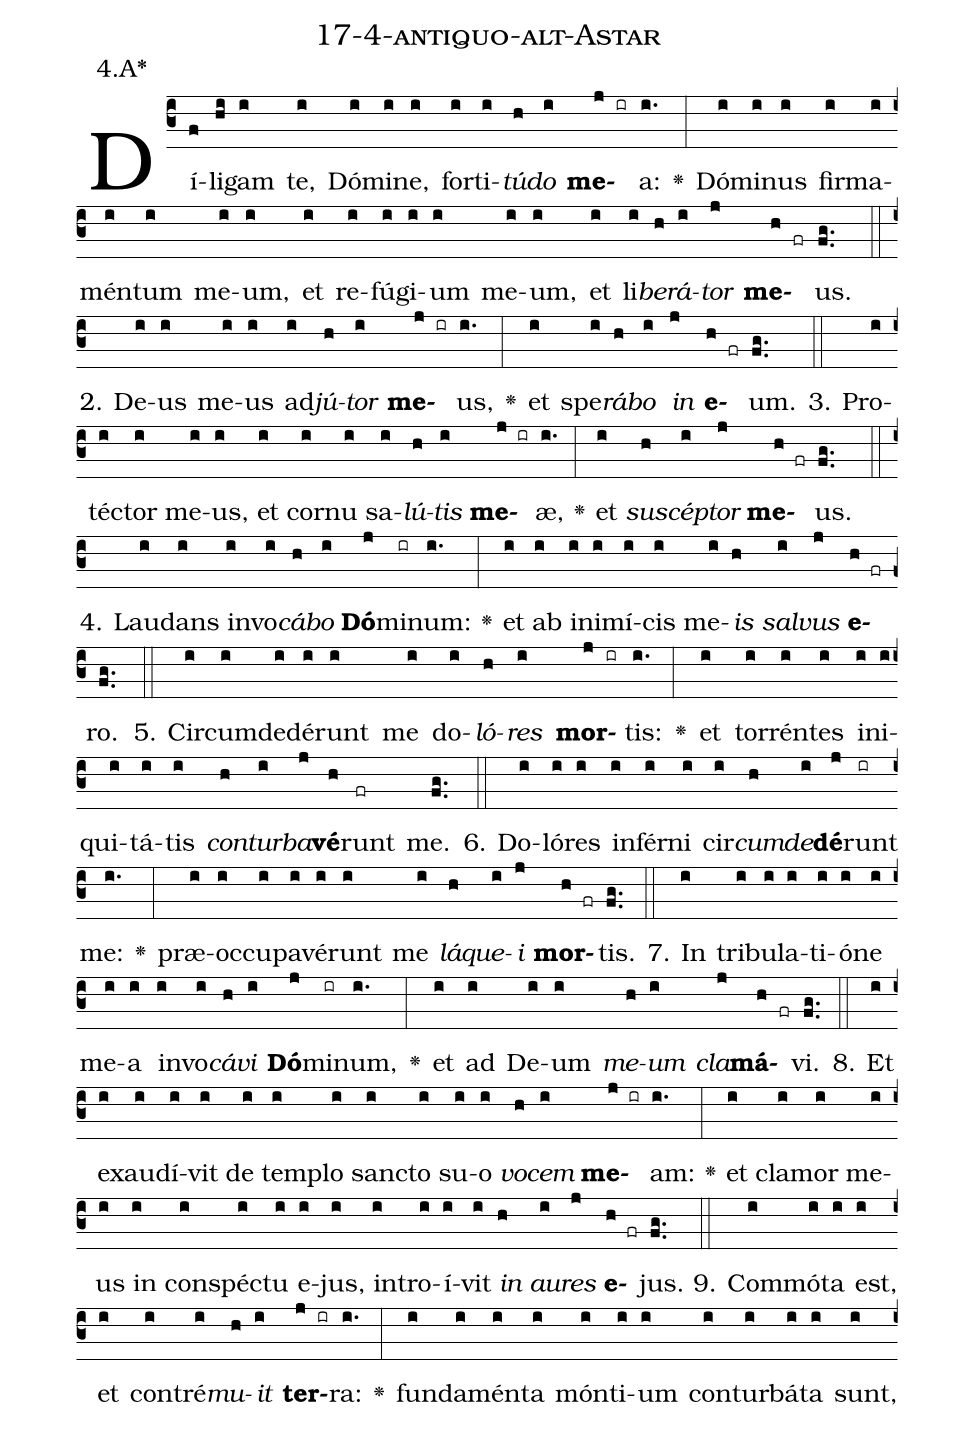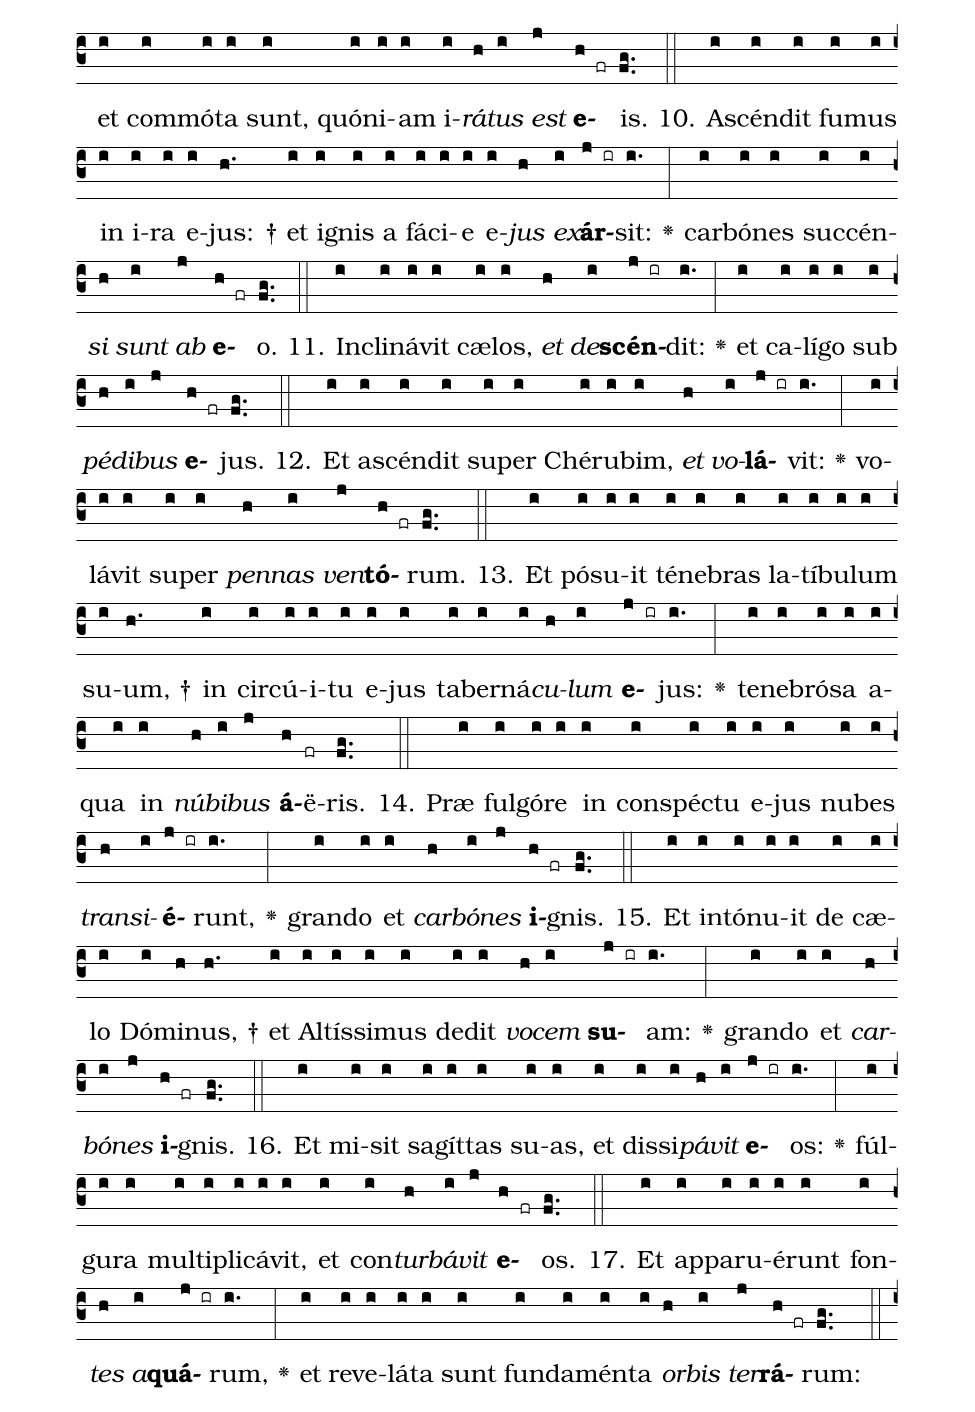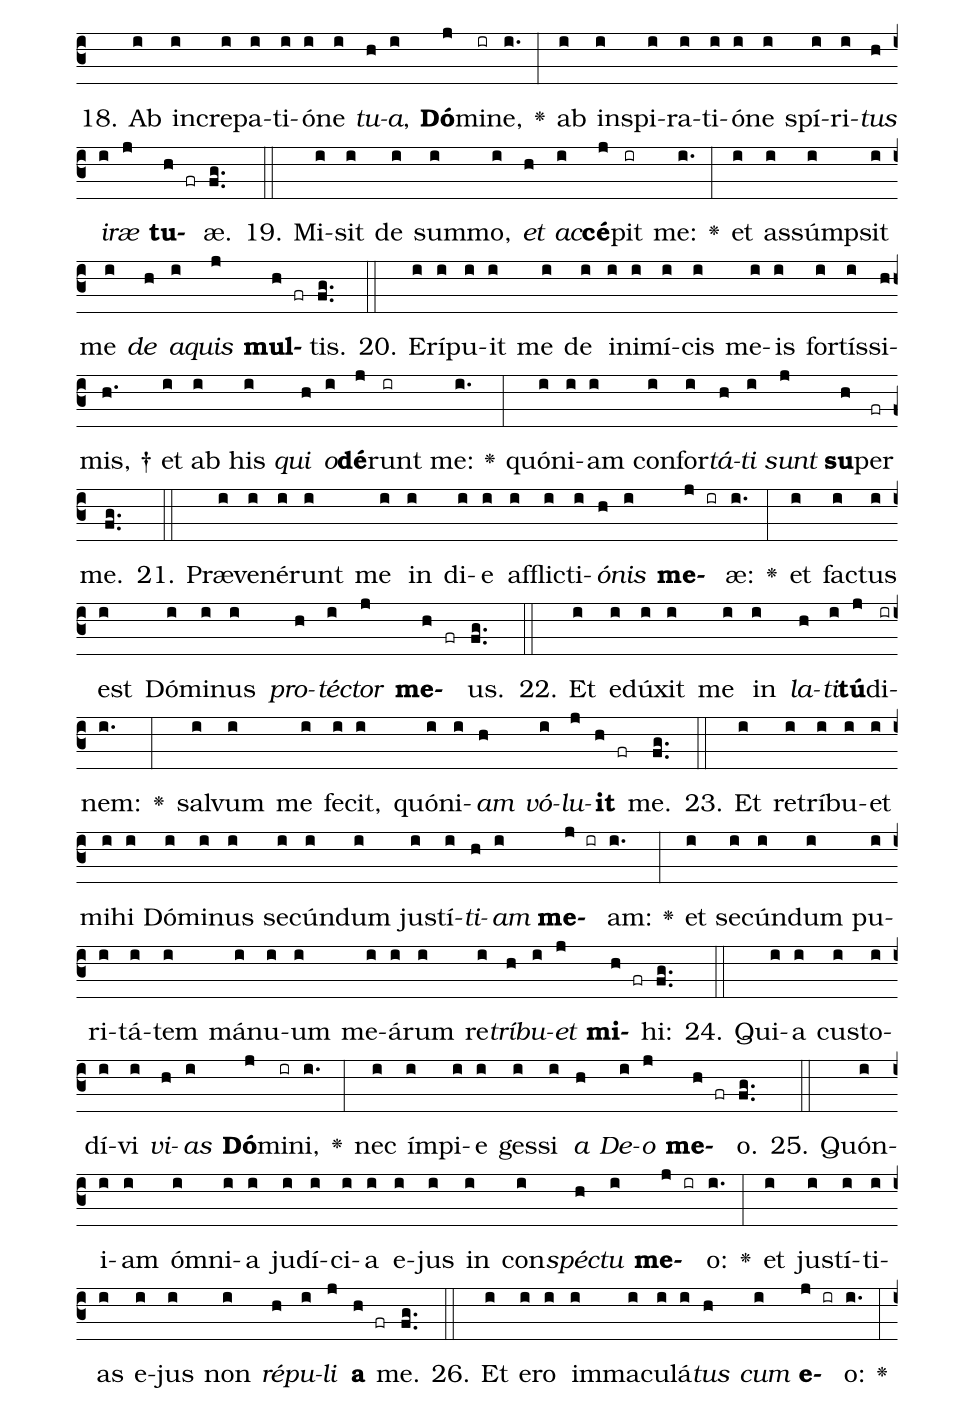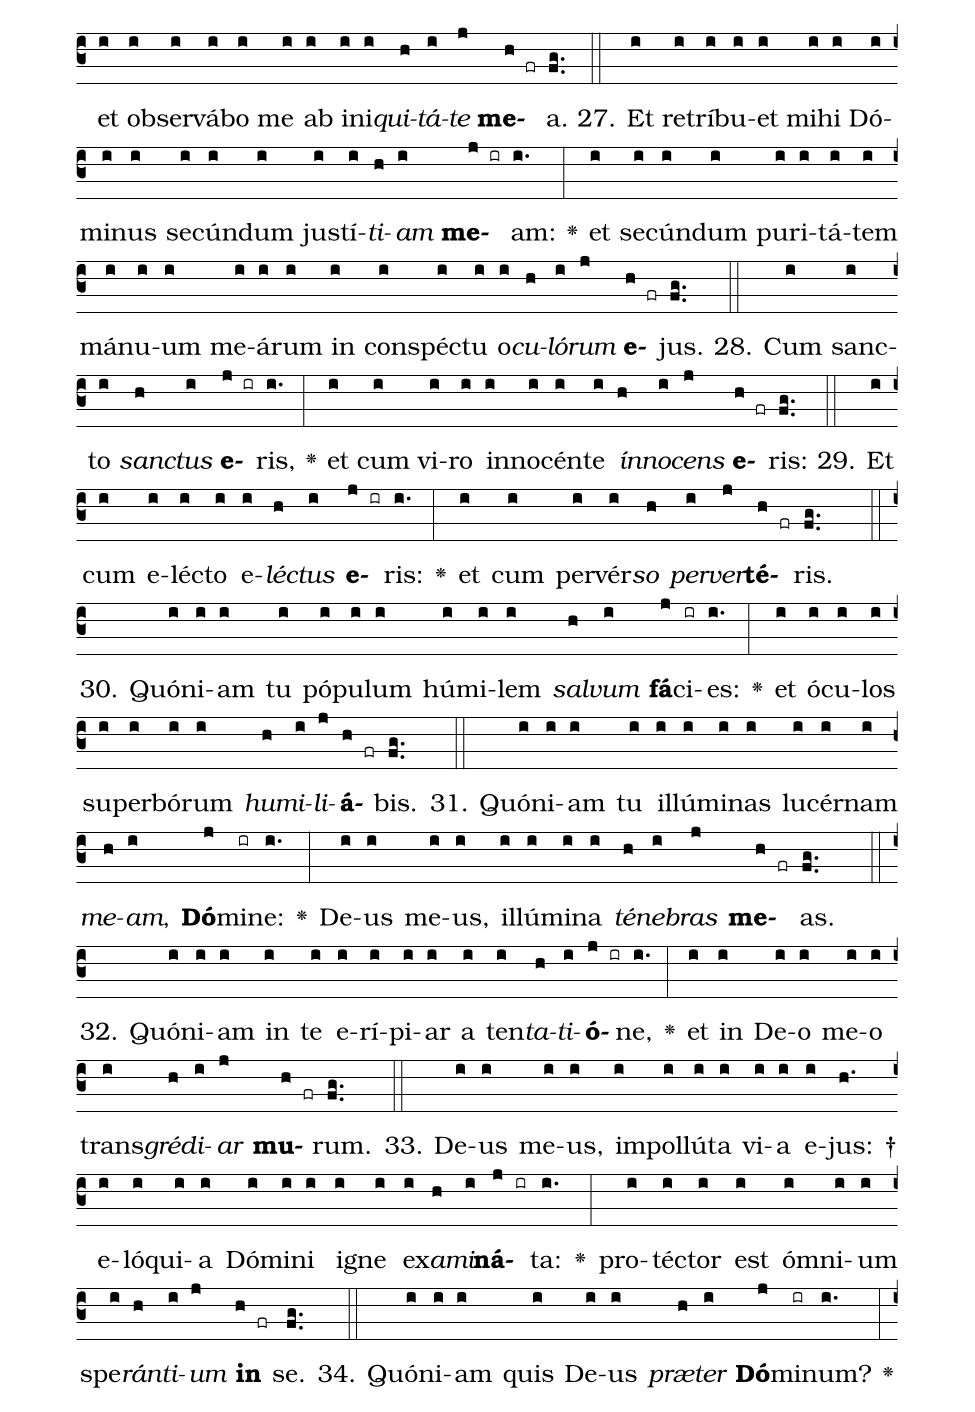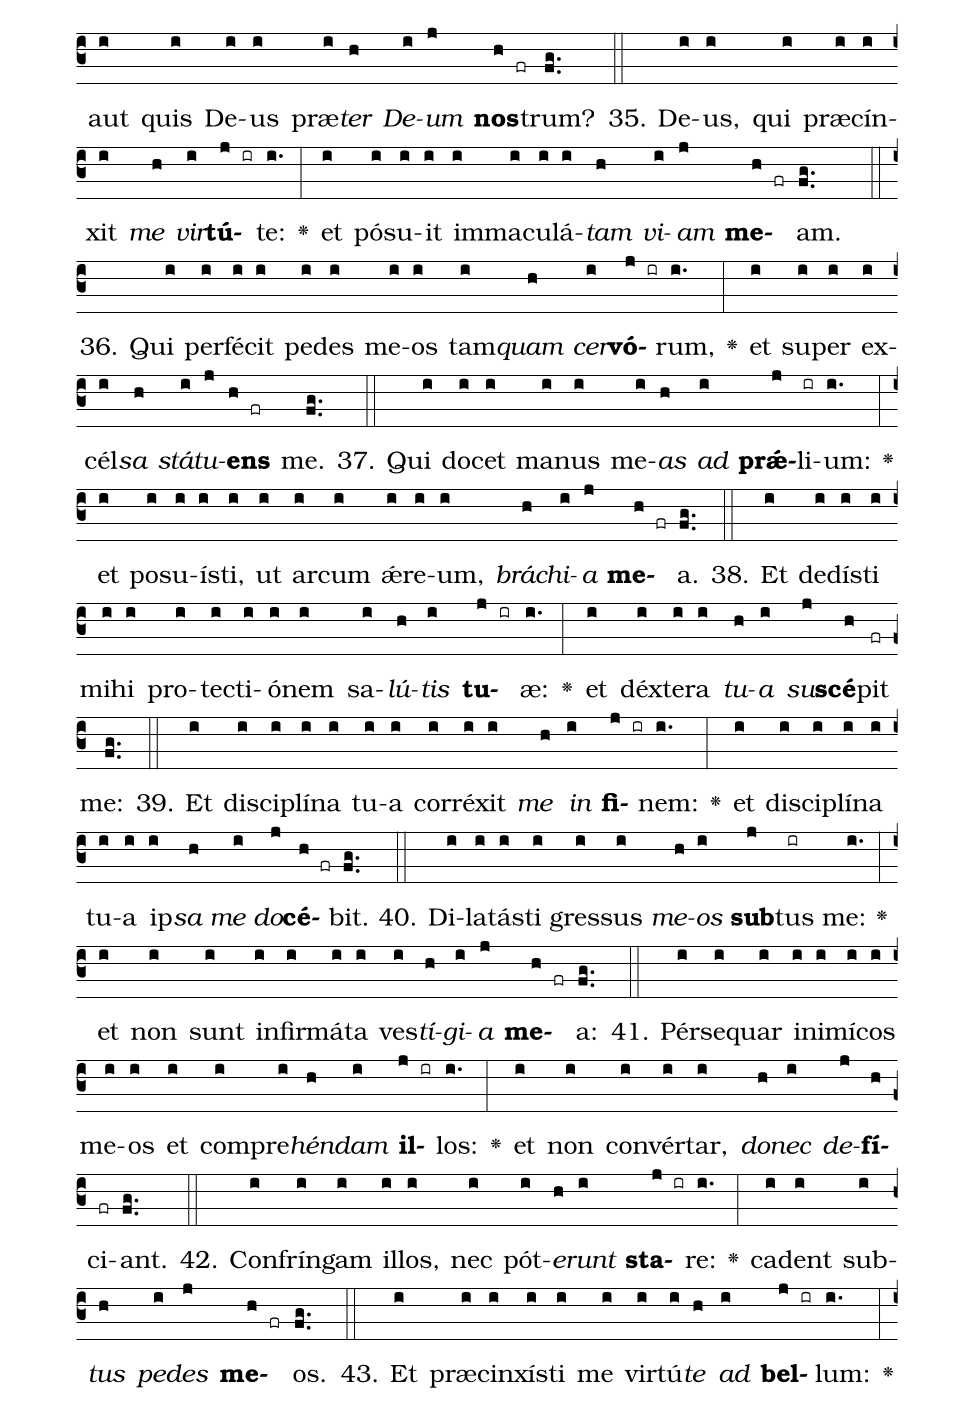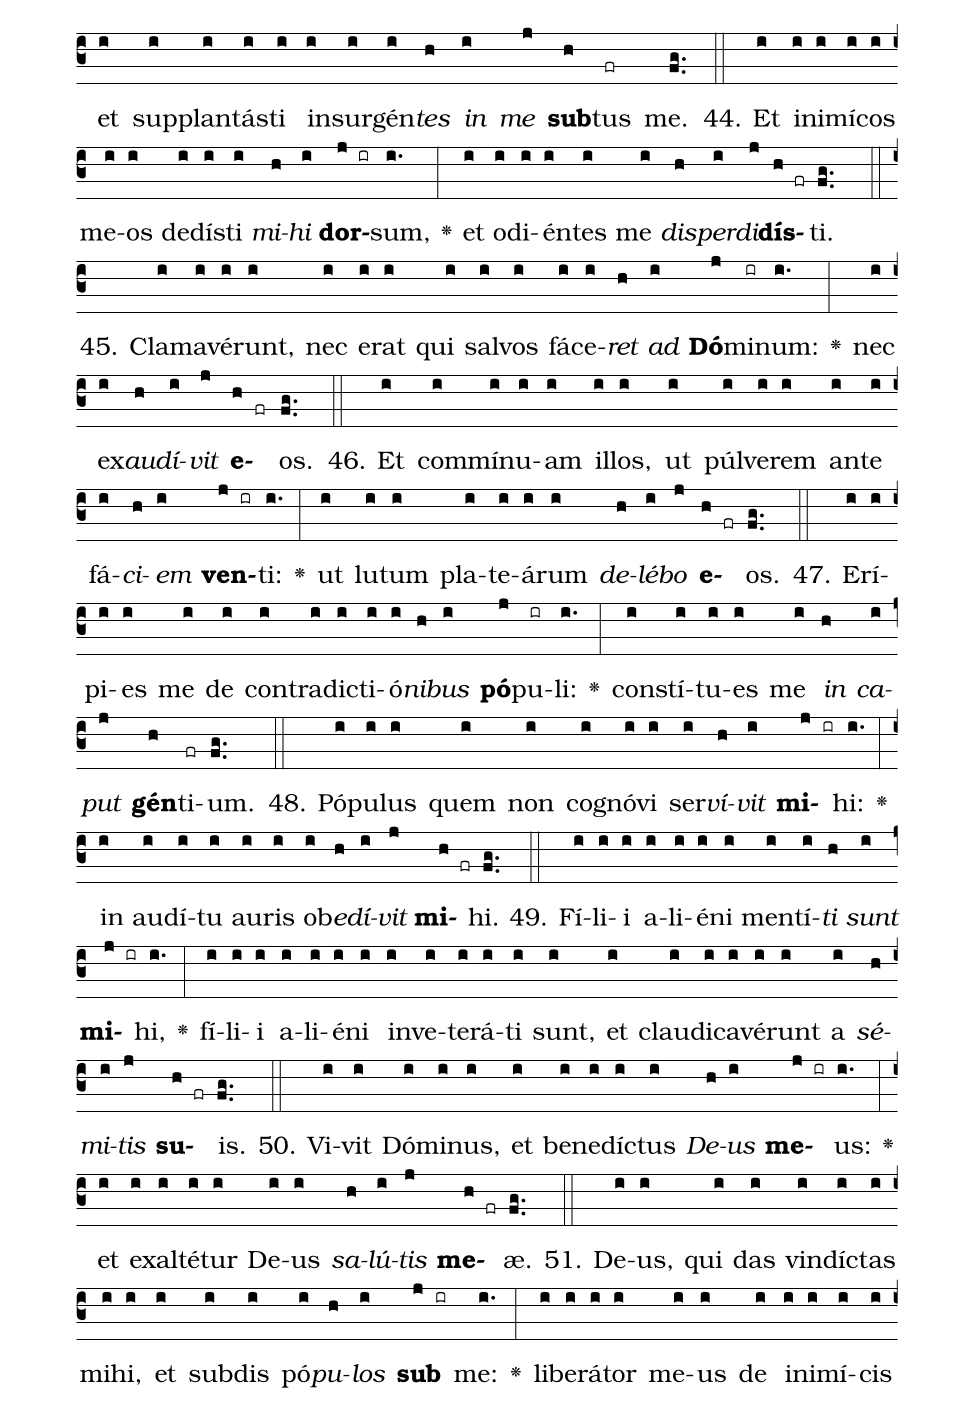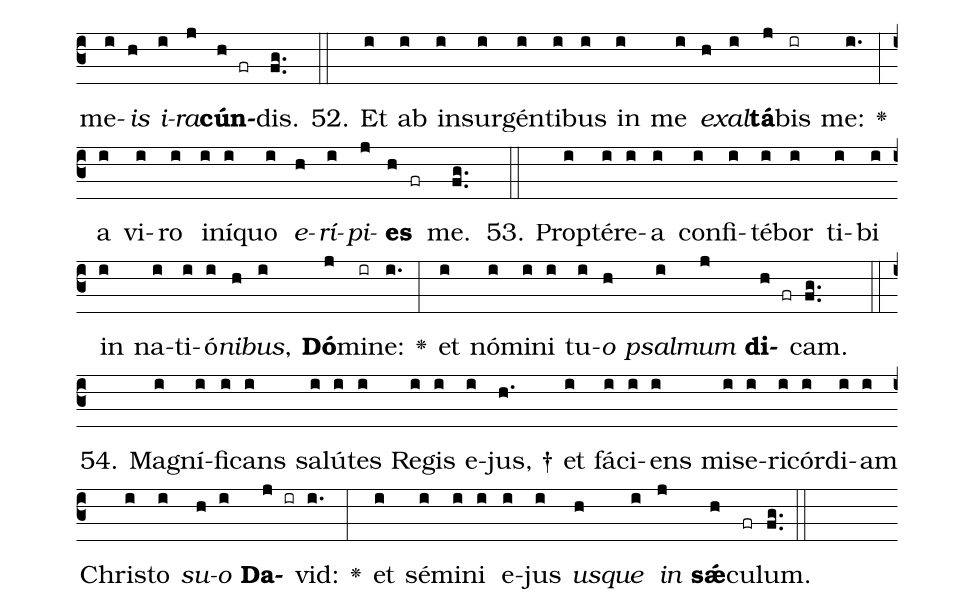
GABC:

name: 17-4-antiquo-alt-Astar;
annotation: 4.A*;
%%
(c3)Dí(f)li(hi)gam(i) te,(i) Dó(i)mi(i)ne,(i) for(i)ti(i)<i>tú</i>(h)<i>do</i>(i) <b>me</b>(j ir)a:(i.) <v>\greheightstar</v>(:) Dó(i)mi(i)nus(i) fir(i)ma(i)mén(i)tum(i) me(i)um,(i) et(i) re(i)fú(i)gi(i)um(i) me(i)um,(i) et(i) li(i)<i>be</i>(h)<i>rá</i>(i)<i>tor</i>(j) <b>me</b>(h fr)us.(fg..) (::)
2. De(i)us(i) me(i)us(i) ad(i)<i>jú</i>(h)<i>tor</i>(i) <b>me</b>(j ir)us,(i.) <v>\greheightstar</v>(:) et(i) spe(i)<i>rá</i>(h)<i>bo</i>(i) <i>in</i>(j) <b>e</b>(h fr)um.(fg..) (::)
3. Pro(i)téc(i)tor(i) me(i)us,(i) et(i) cor(i)nu(i) sa(i)<i>lú</i>(h)<i>tis</i>(i) <b>me</b>(j ir)æ,(i.) <v>\greheightstar</v>(:) et(i) <i>su</i>(h)<i>scép</i>(i)<i>tor</i>(j) <b>me</b>(h fr)us.(fg..) (::)
4. Lau(i)dans(i) in(i)vo(i)<i>cá</i>(h)<i>bo</i>(i) <b>Dó</b>(j)mi(ir)num:(i.) <v>\greheightstar</v>(:) et(i) ab(i) in(i)i(i)mí(i)cis(i) me(i)<i>is</i>(h) <i>sal</i>(i)<i>vus</i>(j) <b>e</b>(h fr)ro.(fg..) (::)
5. Cir(i)cum(i)de(i)dé(i)runt(i) me(i) do(i)<i>ló</i>(h)<i>res</i>(i) <b>mor</b>(j ir)tis:(i.) <v>\greheightstar</v>(:) et(i) tor(i)rén(i)tes(i) in(i)i(i)qui(i)tá(i)tis(i) <i>con</i>(h)<i>tur</i>(i)<i>ba</i>(j)<b>vé</b>(h)runt(fr) me.(fg..) (::)
6. Do(i)ló(i)res(i) in(i)fér(i)ni(i) cir(i)<i>cum</i>(h)<i>de</i>(i)<b>dé</b>(j)runt(ir) me:(i.) <v>\greheightstar</v>(:) præ(i)oc(i)cu(i)pa(i)vé(i)runt(i) me(i) <i>lá</i>(h)<i>que</i>(i)<i>i</i>(j) <b>mor</b>(h fr)tis.(fg..) (::)
7. In(i) tri(i)bu(i)la(i)ti(i)ó(i)ne(i) me(i)a(i) in(i)vo(i)<i>cá</i>(h)<i>vi</i>(i) <b>Dó</b>(j)mi(ir)num,(i.) <v>\greheightstar</v>(:) et(i) ad(i) De(i)um(i) <i>me</i>(h)<i>um</i>(i) <i>cla</i>(j)<b>má</b>(h fr)vi.(fg..) (::)
8. Et(i) ex(i)au(i)dí(i)vit(i) de(i) tem(i)plo(i) sanc(i)to(i) su(i)o(i) <i>vo</i>(h)<i>cem</i>(i) <b>me</b>(j ir)am:(i.) <v>\greheightstar</v>(:) et(i) cla(i)mor(i) me(i)us(i) in(i) con(i)spéc(i)tu(i) e(i)jus,(i) in(i)tro(i)í(i)vit(i) <i>in</i>(h) <i>au</i>(i)<i>res</i>(j) <b>e</b>(h fr)jus.(fg..) (::)
9. Com(i)mó(i)ta(i) est,(i) et(i) con(i)tré(i)<i>mu</i>(h)<i>it</i>(i) <b>ter</b>(j ir)ra:(i.) <v>\greheightstar</v>(:) fun(i)da(i)mén(i)ta(i) món(i)ti(i)um(i) con(i)tur(i)bá(i)ta(i) sunt,(i) et(i) com(i)mó(i)ta(i) sunt,(i) quón(i)i(i)am(i) i(i)<i>rá</i>(h)<i>tus</i>(i) <i>est</i>(j) <b>e</b>(h fr)is.(fg..) (::)
10. A(i)scén(i)dit(i) fu(i)mus(i) in(i) i(i)ra(i) e(i)jus: †(h.) et(i) i(i)gnis(i) a(i) fá(i)ci(i)e(i) e(i)<i>jus</i>(h) <i>ex</i>(i)<b>ár</b>(j ir)sit:(i.) <v>\greheightstar</v>(:) car(i)bó(i)nes(i) suc(i)cén(i)<i>si</i>(h) <i>sunt</i>(i) <i>ab</i>(j) <b>e</b>(h fr)o.(fg..) (::)
11. In(i)cli(i)ná(i)vit(i) cæ(i)los,(i) <i>et</i>(h) <i>de</i>(i)<b>scén</b>(j ir)dit:(i.) <v>\greheightstar</v>(:) et(i) ca(i)lí(i)go(i) sub(i) <i>pé</i>(h)<i>di</i>(i)<i>bus</i>(j) <b>e</b>(h fr)jus.(fg..) (::)
12. Et(i) a(i)scén(i)dit(i) su(i)per(i) Ché(i)ru(i)bim,(i) <i>et</i>(h) <i>vo</i>(i)<b>lá</b>(j ir)vit:(i.) <v>\greheightstar</v>(:) vo(i)lá(i)vit(i) su(i)per(i) <i>pen</i>(h)<i>nas</i>(i) <i>ven</i>(j)<b>tó</b>(h fr)rum.(fg..) (::)
13. Et(i) pó(i)su(i)it(i) té(i)ne(i)bras(i) la(i)tí(i)bu(i)lum(i) su(i)um, †(h.) in(i) cir(i)cú(i)i(i)tu(i) e(i)jus(i) ta(i)ber(i)ná(i)<i>cu</i>(h)<i>lum</i>(i) <b>e</b>(j ir)jus:(i.) <v>\greheightstar</v>(:) te(i)ne(i)bró(i)sa(i) a(i)qua(i) in(i) <i>nú</i>(h)<i>bi</i>(i)<i>bus</i>(j) <b>á</b>(h)ë(fr)ris.(fg..) (::)
14. Præ(i) ful(i)gó(i)re(i) in(i) con(i)spéc(i)tu(i) e(i)jus(i) nu(i)bes(i) <i>trans</i>(h)<i>i</i>(i)<b>é</b>(j ir)runt,(i.) <v>\greheightstar</v>(:) gran(i)do(i) et(i) <i>car</i>(h)<i>bó</i>(i)<i>nes</i>(j) <b>i</b>(h fr)gnis.(fg..) (::)
15. Et(i) in(i)tó(i)nu(i)it(i) de(i) cæ(i)lo(i) Dó(i)mi(h)nus, †(h.) et(i) Al(i)tís(i)si(i)mus(i) de(i)dit(i) <i>vo</i>(h)<i>cem</i>(i) <b>su</b>(j ir)am:(i.) <v>\greheightstar</v>(:) gran(i)do(i) et(i) <i>car</i>(h)<i>bó</i>(i)<i>nes</i>(j) <b>i</b>(h fr)gnis.(fg..) (::)
16. Et(i) mi(i)sit(i) sa(i)gít(i)tas(i) su(i)as,(i) et(i) dis(i)si(i)<i>pá</i>(h)<i>vit</i>(i) <b>e</b>(j ir)os:(i.) <v>\greheightstar</v>(:) fúl(i)gu(i)ra(i) mul(i)ti(i)pli(i)cá(i)vit,(i) et(i) con(i)<i>tur</i>(h)<i>bá</i>(i)<i>vit</i>(j) <b>e</b>(h fr)os.(fg..) (::)
17. Et(i) ap(i)pa(i)ru(i)é(i)runt(i) fon(i)<i>tes</i>(h) <i>a</i>(i)<b>quá</b>(j ir)rum,(i.) <v>\greheightstar</v>(:) et(i) re(i)ve(i)lá(i)ta(i) sunt(i) fun(i)da(i)mén(i)ta(i) <i>or</i>(h)<i>bis</i>(i) <i>ter</i>(j)<b>rá</b>(h fr)rum:(fg..) (::)
18. Ab(i) in(i)cre(i)pa(i)ti(i)ó(i)ne(i) <i>tu</i>(h)<i>a</i>,(i) <b>Dó</b>(j)mi(ir)ne,(i.) <v>\greheightstar</v>(:) ab(i) in(i)spi(i)ra(i)ti(i)ó(i)ne(i) spí(i)ri(i)<i>tus</i>(h) <i>i</i>(i)<i>ræ</i>(j) <b>tu</b>(h fr)æ.(fg..) (::)
19. Mi(i)sit(i) de(i) sum(i)mo,(i) <i>et</i>(h) <i>ac</i>(i)<b>cé</b>(j)pit(ir) me:(i.) <v>\greheightstar</v>(:) et(i) as(i)súmp(i)sit(i) me(i) <i>de</i>(h) <i>a</i>(i)<i>quis</i>(j) <b>mul</b>(h fr)tis.(fg..) (::)
20. E(i)rí(i)pu(i)it(i) me(i) de(i) in(i)i(i)mí(i)cis(i) me(i)is(i) for(i)tís(i)si(h)mis, †(h.) et(i) ab(i) his(i) <i>qui</i>(h) <i>o</i>(i)<b>dé</b>(j)runt(ir) me:(i.) <v>\greheightstar</v>(:) quón(i)i(i)am(i) con(i)for(i)<i>tá</i>(h)<i>ti</i>(i) <i>sunt</i>(j) <b>su</b>(h)per(fr) me.(fg..) (::)
21. Præ(i)ve(i)né(i)runt(i) me(i) in(i) di(i)e(i) af(i)flic(i)ti(i)<i>ó</i>(h)<i>nis</i>(i) <b>me</b>(j ir)æ:(i.) <v>\greheightstar</v>(:) et(i) fac(i)tus(i) est(i) Dó(i)mi(i)nus(i) <i>pro</i>(h)<i>téc</i>(i)<i>tor</i>(j) <b>me</b>(h fr)us.(fg..) (::)
22. Et(i) e(i)dú(i)xit(i) me(i) in(i) <i>la</i>(h)<i>ti</i>(i)<b>tú</b>(j)di(ir)nem:(i.) <v>\greheightstar</v>(:) sal(i)vum(i) me(i) fe(i)cit,(i) quón(i)i(i)<i>am</i>(h) <i>vó</i>(i)<i>lu</i>(j)<b>it</b>(h fr) me.(fg..) (::)
23. Et(i) re(i)trí(i)bu(i)et(i) mi(i)hi(i) Dó(i)mi(i)nus(i) se(i)cún(i)dum(i) jus(i)tí(i)<i>ti</i>(h)<i>am</i>(i) <b>me</b>(j ir)am:(i.) <v>\greheightstar</v>(:) et(i) se(i)cún(i)dum(i) pu(i)ri(i)tá(i)tem(i) má(i)nu(i)um(i) me(i)á(i)rum(i) re(i)<i>trí</i>(h)<i>bu</i>(i)<i>et</i>(j) <b>mi</b>(h fr)hi:(fg..) (::)
24. Qui(i)a(i) cus(i)to(i)dí(i)vi(i) <i>vi</i>(h)<i>as</i>(i) <b>Dó</b>(j)mi(ir)ni,(i.) <v>\greheightstar</v>(:) nec(i) ím(i)pi(i)e(i) ges(i)si(i) <i>a</i>(h) <i>De</i>(i)<i>o</i>(j) <b>me</b>(h fr)o.(fg..) (::)
25. Quón(i)i(i)am(i) óm(i)ni(i)a(i) ju(i)dí(i)ci(i)a(i) e(i)jus(i) in(i) con(i)<i>spéc</i>(h)<i>tu</i>(i) <b>me</b>(j ir)o:(i.) <v>\greheightstar</v>(:) et(i) jus(i)tí(i)ti(i)as(i) e(i)jus(i) non(i) <i>ré</i>(h)<i>pu</i>(i)<i>li</i>(j) <b>a</b>(h fr) me.(fg..) (::)
26. Et(i) e(i)ro(i) im(i)ma(i)cu(i)lá(i)<i>tus</i>(h) <i>cum</i>(i) <b>e</b>(j ir)o:(i.) <v>\greheightstar</v>(:) et(i) ob(i)ser(i)vá(i)bo(i) me(i) ab(i) in(i)i(i)<i>qui</i>(h)<i>tá</i>(i)<i>te</i>(j) <b>me</b>(h fr)a.(fg..) (::)
27. Et(i) re(i)trí(i)bu(i)et(i) mi(i)hi(i) Dó(i)mi(i)nus(i) se(i)cún(i)dum(i) jus(i)tí(i)<i>ti</i>(h)<i>am</i>(i) <b>me</b>(j ir)am:(i.) <v>\greheightstar</v>(:) et(i) se(i)cún(i)dum(i) pu(i)ri(i)tá(i)tem(i) má(i)nu(i)um(i) me(i)á(i)rum(i) in(i) con(i)spéc(i)tu(i) o(i)<i>cu</i>(h)<i>ló</i>(i)<i>rum</i>(j) <b>e</b>(h fr)jus.(fg..) (::)
28. Cum(i) sanc(i)to(i) <i>sanc</i>(h)<i>tus</i>(i) <b>e</b>(j ir)ris,(i.) <v>\greheightstar</v>(:) et(i) cum(i) vi(i)ro(i) in(i)no(i)cén(i)te(i) <i>ín</i>(h)<i>no</i>(i)<i>cens</i>(j) <b>e</b>(h fr)ris:(fg..) (::)
29. Et(i) cum(i) e(i)léc(i)to(i) e(i)<i>léc</i>(h)<i>tus</i>(i) <b>e</b>(j ir)ris:(i.) <v>\greheightstar</v>(:) et(i) cum(i) per(i)vér(i)<i>so</i>(h) <i>per</i>(i)<i>ver</i>(j)<b>té</b>(h fr)ris.(fg..) (::)
30. Quón(i)i(i)am(i) tu(i) pó(i)pu(i)lum(i) hú(i)mi(i)lem(i) <i>sal</i>(h)<i>vum</i>(i) <b>fá</b>(j)ci(ir)es:(i.) <v>\greheightstar</v>(:) et(i) ó(i)cu(i)los(i) su(i)per(i)bó(i)rum(i) <i>hu</i>(h)<i>mi</i>(i)<i>li</i>(j)<b>á</b>(h fr)bis.(fg..) (::)
31. Quón(i)i(i)am(i) tu(i) il(i)lú(i)mi(i)nas(i) lu(i)cér(i)nam(i) <i>me</i>(h)<i>am</i>,(i) <b>Dó</b>(j)mi(ir)ne:(i.) <v>\greheightstar</v>(:) De(i)us(i) me(i)us,(i) il(i)lú(i)mi(i)na(i) <i>té</i>(h)<i>ne</i>(i)<i>bras</i>(j) <b>me</b>(h fr)as.(fg..) (::)
32. Quón(i)i(i)am(i) in(i) te(i) e(i)rí(i)pi(i)ar(i) a(i) ten(i)<i>ta</i>(h)<i>ti</i>(i)<b>ó</b>(j ir)ne,(i.) <v>\greheightstar</v>(:) et(i) in(i) De(i)o(i) me(i)o(i) trans(i)<i>gré</i>(h)<i>di</i>(i)<i>ar</i>(j) <b>mu</b>(h fr)rum.(fg..) (::)
33. De(i)us(i) me(i)us,(i) im(i)pol(i)lú(i)ta(i) vi(i)a(i) e(i)jus: †(h.) e(i)ló(i)qui(i)a(i) Dó(i)mi(i)ni(i) i(i)gne(i) ex(i)<i>a</i>(h)<i>mi</i>(i)<b>ná</b>(j ir)ta:(i.) <v>\greheightstar</v>(:) pro(i)téc(i)tor(i) est(i) óm(i)ni(i)um(i) spe(i)<i>rán</i>(h)<i>ti</i>(i)<i>um</i>(j) <b>in</b>(h fr) se.(fg..) (::)
34. Quón(i)i(i)am(i) quis(i) De(i)us(i) <i>præ</i>(h)<i>ter</i>(i) <b>Dó</b>(j)mi(ir)num?(i.) <v>\greheightstar</v>(:) aut(i) quis(i) De(i)us(i) præ(i)<i>ter</i>(h) <i>De</i>(i)<i>um</i>(j) <b>nos</b>(h fr)trum?(fg..) (::)
35. De(i)us,(i) qui(i) præ(i)cín(i)xit(i) <i>me</i>(h) <i>vir</i>(i)<b>tú</b>(j ir)te:(i.) <v>\greheightstar</v>(:) et(i) pó(i)su(i)it(i) im(i)ma(i)cu(i)lá(i)<i>tam</i>(h) <i>vi</i>(i)<i>am</i>(j) <b>me</b>(h fr)am.(fg..) (::)
36. Qui(i) per(i)fé(i)cit(i) pe(i)des(i) me(i)os(i) tam(i)<i>quam</i>(h) <i>cer</i>(i)<b>vó</b>(j ir)rum,(i.) <v>\greheightstar</v>(:) et(i) su(i)per(i) ex(i)cél(i)<i>sa</i>(h) <i>stá</i>(i)<i>tu</i>(j)<b>ens</b>(h fr) me.(fg..) (::)
37. Qui(i) do(i)cet(i) ma(i)nus(i) me(i)<i>as</i>(h) <i>ad</i>(i) <b>prǽ</b>(j)li(ir)um:(i.) <v>\greheightstar</v>(:) et(i) po(i)su(i)ís(i)ti,(i) ut(i) ar(i)cum(i) ǽ(i)re(i)um,(i) <i>brá</i>(h)<i>chi</i>(i)<i>a</i>(j) <b>me</b>(h fr)a.(fg..) (::)
38. Et(i) de(i)dís(i)ti(i) mi(i)hi(i) pro(i)tec(i)ti(i)ó(i)nem(i) sa(i)<i>lú</i>(h)<i>tis</i>(i) <b>tu</b>(j ir)æ:(i.) <v>\greheightstar</v>(:) et(i) déx(i)te(i)ra(i) <i>tu</i>(h)<i>a</i>(i) <i>su</i>(j)<b>scé</b>(h)pit(fr) me:(fg..) (::)
39. Et(i) di(i)sci(i)plí(i)na(i) tu(i)a(i) cor(i)ré(i)xit(i) <i>me</i>(h) <i>in</i>(i) <b>fi</b>(j ir)nem:(i.) <v>\greheightstar</v>(:) et(i) di(i)sci(i)plí(i)na(i) tu(i)a(i) ip(i)<i>sa</i>(h) <i>me</i>(i) <i>do</i>(j)<b>cé</b>(h fr)bit.(fg..) (::)
40. Di(i)la(i)tás(i)ti(i) gres(i)sus(i) <i>me</i>(h)<i>os</i>(i) <b>sub</b>(j)tus(ir) me:(i.) <v>\greheightstar</v>(:) et(i) non(i) sunt(i) in(i)fir(i)má(i)ta(i) ves(i)<i>tí</i>(h)<i>gi</i>(i)<i>a</i>(j) <b>me</b>(h fr)a:(fg..) (::)
41. Pér(i)se(i)quar(i) in(i)i(i)mí(i)cos(i) me(i)os(i) et(i) com(i)pre(i)<i>hén</i>(h)<i>dam</i>(i) <b>il</b>(j ir)los:(i.) <v>\greheightstar</v>(:) et(i) non(i) con(i)vér(i)tar,(i) <i>do</i>(h)<i>nec</i>(i) <i>de</i>(j)<b>fí</b>(h)ci(fr)ant.(fg..) (::)
42. Con(i)frín(i)gam(i) il(i)los,(i) nec(i) pót(i)<i>e</i>(h)<i>runt</i>(i) <b>sta</b>(j ir)re:(i.) <v>\greheightstar</v>(:) ca(i)dent(i) sub(i)<i>tus</i>(h) <i>pe</i>(i)<i>des</i>(j) <b>me</b>(h fr)os.(fg..) (::)
43. Et(i) præ(i)cin(i)xís(i)ti(i) me(i) vir(i)tú(i)<i>te</i>(h) <i>ad</i>(i) <b>bel</b>(j ir)lum:(i.) <v>\greheightstar</v>(:) et(i) sup(i)plan(i)tás(i)ti(i) in(i)sur(i)gén(i)<i>tes</i>(h) <i>in</i>(i) <i>me</i>(j) <b>sub</b>(h)tus(fr) me.(fg..) (::)
44. Et(i) in(i)i(i)mí(i)cos(i) me(i)os(i) de(i)dís(i)ti(i) <i>mi</i>(h)<i>hi</i>(i) <b>dor</b>(j ir)sum,(i.) <v>\greheightstar</v>(:) et(i) o(i)di(i)én(i)tes(i) me(i) <i>dis</i>(h)<i>per</i>(i)<i>di</i>(j)<b>dís</b>(h fr)ti.(fg..) (::)
45. Cla(i)ma(i)vé(i)runt,(i) nec(i) e(i)rat(i) qui(i) sal(i)vos(i) fá(i)ce(i)<i>ret</i>(h) <i>ad</i>(i) <b>Dó</b>(j)mi(ir)num:(i.) <v>\greheightstar</v>(:) nec(i) ex(i)<i>au</i>(h)<i>dí</i>(i)<i>vit</i>(j) <b>e</b>(h fr)os.(fg..) (::)
46. Et(i) com(i)mí(i)nu(i)am(i) il(i)los,(i) ut(i) púl(i)ve(i)rem(i) an(i)te(i) fá(i)<i>ci</i>(h)<i>em</i>(i) <b>ven</b>(j ir)ti:(i.) <v>\greheightstar</v>(:) ut(i) lu(i)tum(i) pla(i)te(i)á(i)rum(i) <i>de</i>(h)<i>lé</i>(i)<i>bo</i>(j) <b>e</b>(h fr)os.(fg..) (::)
47. E(i)rí(i)pi(i)es(i) me(i) de(i) con(i)tra(i)dic(i)ti(i)ó(i)<i>ni</i>(h)<i>bus</i>(i) <b>pó</b>(j)pu(ir)li:(i.) <v>\greheightstar</v>(:) con(i)stí(i)tu(i)es(i) me(i) <i>in</i>(h) <i>ca</i>(i)<i>put</i>(j) <b>gén</b>(h)ti(fr)um.(fg..) (::)
48. Pó(i)pu(i)lus(i) quem(i) non(i) co(i)gnó(i)vi(i) ser(i)<i>ví</i>(h)<i>vit</i>(i) <b>mi</b>(j ir)hi:(i.) <v>\greheightstar</v>(:) in(i) au(i)dí(i)tu(i) au(i)ris(i) ob(i)<i>e</i>(h)<i>dí</i>(i)<i>vit</i>(j) <b>mi</b>(h fr)hi.(fg..) (::)
49. Fí(i)li(i)i(i) a(i)li(i)é(i)ni(i) men(i)tí(i)<i>ti</i>(h) <i>sunt</i>(i) <b>mi</b>(j ir)hi,(i.) <v>\greheightstar</v>(:) fí(i)li(i)i(i) a(i)li(i)é(i)ni(i) in(i)ve(i)te(i)rá(i)ti(i) sunt,(i) et(i) clau(i)di(i)ca(i)vé(i)runt(i) a(i) <i>sé</i>(h)<i>mi</i>(i)<i>tis</i>(j) <b>su</b>(h fr)is.(fg..) (::)
50. Vi(i)vit(i) Dó(i)mi(i)nus,(i) et(i) be(i)ne(i)díc(i)tus(i) <i>De</i>(h)<i>us</i>(i) <b>me</b>(j ir)us:(i.) <v>\greheightstar</v>(:) et(i) ex(i)al(i)té(i)tur(i) De(i)us(i) <i>sa</i>(h)<i>lú</i>(i)<i>tis</i>(j) <b>me</b>(h fr)æ.(fg..) (::)
51. De(i)us,(i) qui(i) das(i) vin(i)díc(i)tas(i) mi(i)hi,(i) et(i) sub(i)dis(i) pó(i)<i>pu</i>(h)<i>los</i>(i) <b>sub</b>(j ir) me:(i.) <v>\greheightstar</v>(:) li(i)be(i)rá(i)tor(i) me(i)us(i) de(i) in(i)i(i)mí(i)cis(i) me(i)<i>is</i>(h) <i>i</i>(i)<i>ra</i>(j)<b>cún</b>(h fr)dis.(fg..) (::)
52. Et(i) ab(i) in(i)sur(i)gén(i)ti(i)bus(i) in(i) me(i) <i>ex</i>(h)<i>al</i>(i)<b>tá</b>(j)bis(ir) me:(i.) <v>\greheightstar</v>(:) a(i) vi(i)ro(i) in(i)í(i)quo(i) <i>e</i>(h)<i>rí</i>(i)<i>pi</i>(j)<b>es</b>(h fr) me.(fg..) (::)
53. Prop(i)tér(i)e(i)a(i) con(i)fi(i)té(i)bor(i) ti(i)bi(i) in(i) na(i)ti(i)ó(i)<i>ni</i>(h)<i>bus</i>,(i) <b>Dó</b>(j)mi(ir)ne:(i.) <v>\greheightstar</v>(:) et(i) nó(i)mi(i)ni(i) tu(i)<i>o</i>(h) <i>psal</i>(i)<i>mum</i>(j) <b>di</b>(h fr)cam.(fg..) (::)
54. Ma(i)gní(i)fi(i)cans(i) sa(i)lú(i)tes(i) Re(i)gis(i) e(i)jus, †(h.) et(i) fá(i)ci(i)ens(i) mi(i)se(i)ri(i)cór(i)di(i)am(i) Chris(i)to(i) <i>su</i>(h)<i>o</i>(i) <b>Da</b>(j ir)vid:(i.) <v>\greheightstar</v>(:) et(i) sé(i)mi(i)ni(i) e(i)jus(i) <i>us</i>(h)<i>que</i>(i) <i>in</i>(j) <b>sǽ</b>(h)cu(fr)lum.(fg..) (::)
